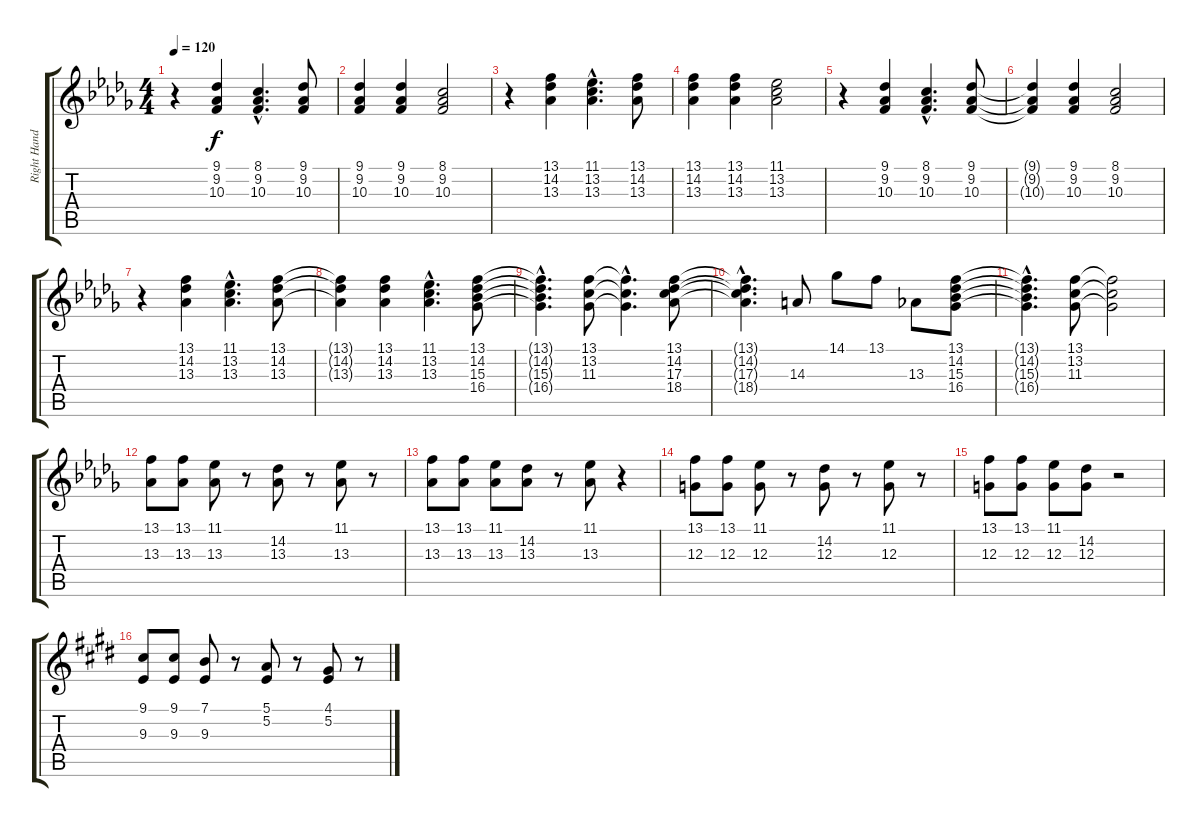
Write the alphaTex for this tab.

\track ("Right Hand" "Right Hand") {instrument brightacousticpiano}
\staff {score tabs}
\tuning (E4 B3 G3 D3 A2 E2) {hide}
\ts (4 4)
\tempo 120
\clef g2
\ks db
r.4{dy f} (9.1 9.2 10.3).4 (8.1{hac} 9.2{hac} 10.3{hac}).4{d} (9.1 9.2 10.3).8 |
(9.1 9.2 10.3).4 (9.1 9.2 10.3).4 (8.1 9.2 10.3).2 |
r.4 (13.1 14.2 13.3).4 (11.1{hac} 13.2{hac} 13.3{hac}).4{d} (13.1 14.2 13.3).8 |
(13.1 14.2 13.3).4 (13.1 14.2 13.3).4 (11.1 13.2 13.3).2 |
r.4 (9.1 9.2 10.3).4 (8.1{hac} 9.2{hac} 10.3{hac}).4{d} (9.1 9.2 10.3).8 |
(9.1{t} 9.2{t} 10.3{t}).4 (9.1 9.2 10.3).4 (8.1 9.2 10.3).2 |
r.4 (13.1 14.2 13.3).4 (11.1{hac} 13.2{hac} 13.3{hac}).4{d} (13.1 14.2 13.3).8 |
(13.1{t} 14.2{t} 13.3{t}).4 (13.1 14.2 13.3).4 (11.1{hac} 13.2{hac} 13.3{hac}).4{d} (13.1 14.2 15.3 16.4).8 |
(13.1{hac t} 14.2{hac t} 15.3{hac t} 16.4{hac t}).4{d} (13.1 13.2 11.3).8 (13.1{hac t} 13.2{hac t} 11.3{hac t}).4{d} (13.1 14.2 17.3 18.4).8 |
(13.1{hac t} 14.2{hac t} 17.3{hac t} 18.4{hac t}).4{d} 14.3.8 14.1.8 13.1.8 13.3.8 (13.1 14.2 15.3 16.4).8 |
(13.1{hac t} 14.2{hac t} 15.3{hac t} 16.4{hac t}).4{d} (13.1 13.2 11.3).8 (13.1{t} 13.2{t} 11.3{t}).2 |
(13.1 13.3).8 (13.1 13.3).8 (11.1 13.3).8 r.8 (14.2 13.3).8 r.8 (11.1 13.3).8 r.8 |
(13.1 13.3).8 (13.1 13.3).8 (11.1 13.3).8 (14.2 13.3).8 r.8 (11.1 13.3).8 r.4 |
(13.1 12.3).8 (13.1 12.3).8 (11.1 12.3).8 r.8 (14.2 12.3).8 r.8 (11.1 12.3).8 r.8 |
(13.1 12.3).8 (13.1 12.3).8 (11.1 12.3).8 (14.2 12.3).8 r.2 |
\ks e
(9.1 9.3).8 (9.1 9.3).8 (7.1 9.3).8 r.8 (5.1 5.2).8 r.8 (4.1 5.2).8 r.8
